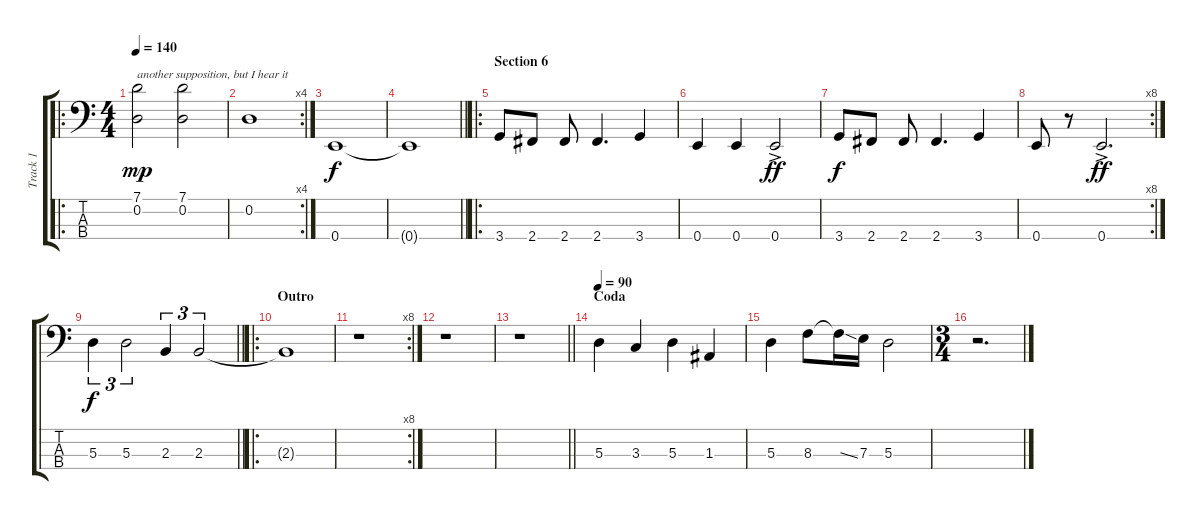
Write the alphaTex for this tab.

\track ("Track 1" "Track 1") {instrument distortionguitar}
\staff {score tabs}
\tuning (G2 D2 A1 E1) {hide}
\ro
\ts (4 4)
\tempo 140
\clef f4
\ks c
(7.1 0.2).2{txt "another supposition, but I hear it" dy mp} (7.1 0.2).2 |
\rc 4
0.2.1 |
0.4.1{dy f} |
\barLineRight lightlight
0.4{t}.1 |
\ro
\section ("" "Section 6")
3.4.8 2.4.8 2.4.8 2.4.4{d} 3.4.4 |
0.4.4 0.4.4 0.4{ac}.2{dy ff} |
3.4.8{dy f} 2.4.8 2.4.8 2.4.4{d} 3.4.4 |
\rc 8
0.4.8 r.8 0.4{ac}.2{d dy ff} |
\barLineRight lightlight
5.3.4{tu (3 2) dy f} 5.3.2{tu (3 2)} 2.3.4{tu (3 2)} 2.3.2{tu (3 2)} |
\ro
\section ("" "Outro")
2.3{t}.1 |
\rc 8
r.1 |
r.1 |
\barLineRight lightlight
r.1 |
\section ("" "Coda")
\tempo 90
5.3.4 3.3.4 5.3.4 1.3.4 |
5.3.4 8.3.8 8.3{ss t}.16 7.3.16 5.3.2 |
\ts (3 4)
r.2{d}
